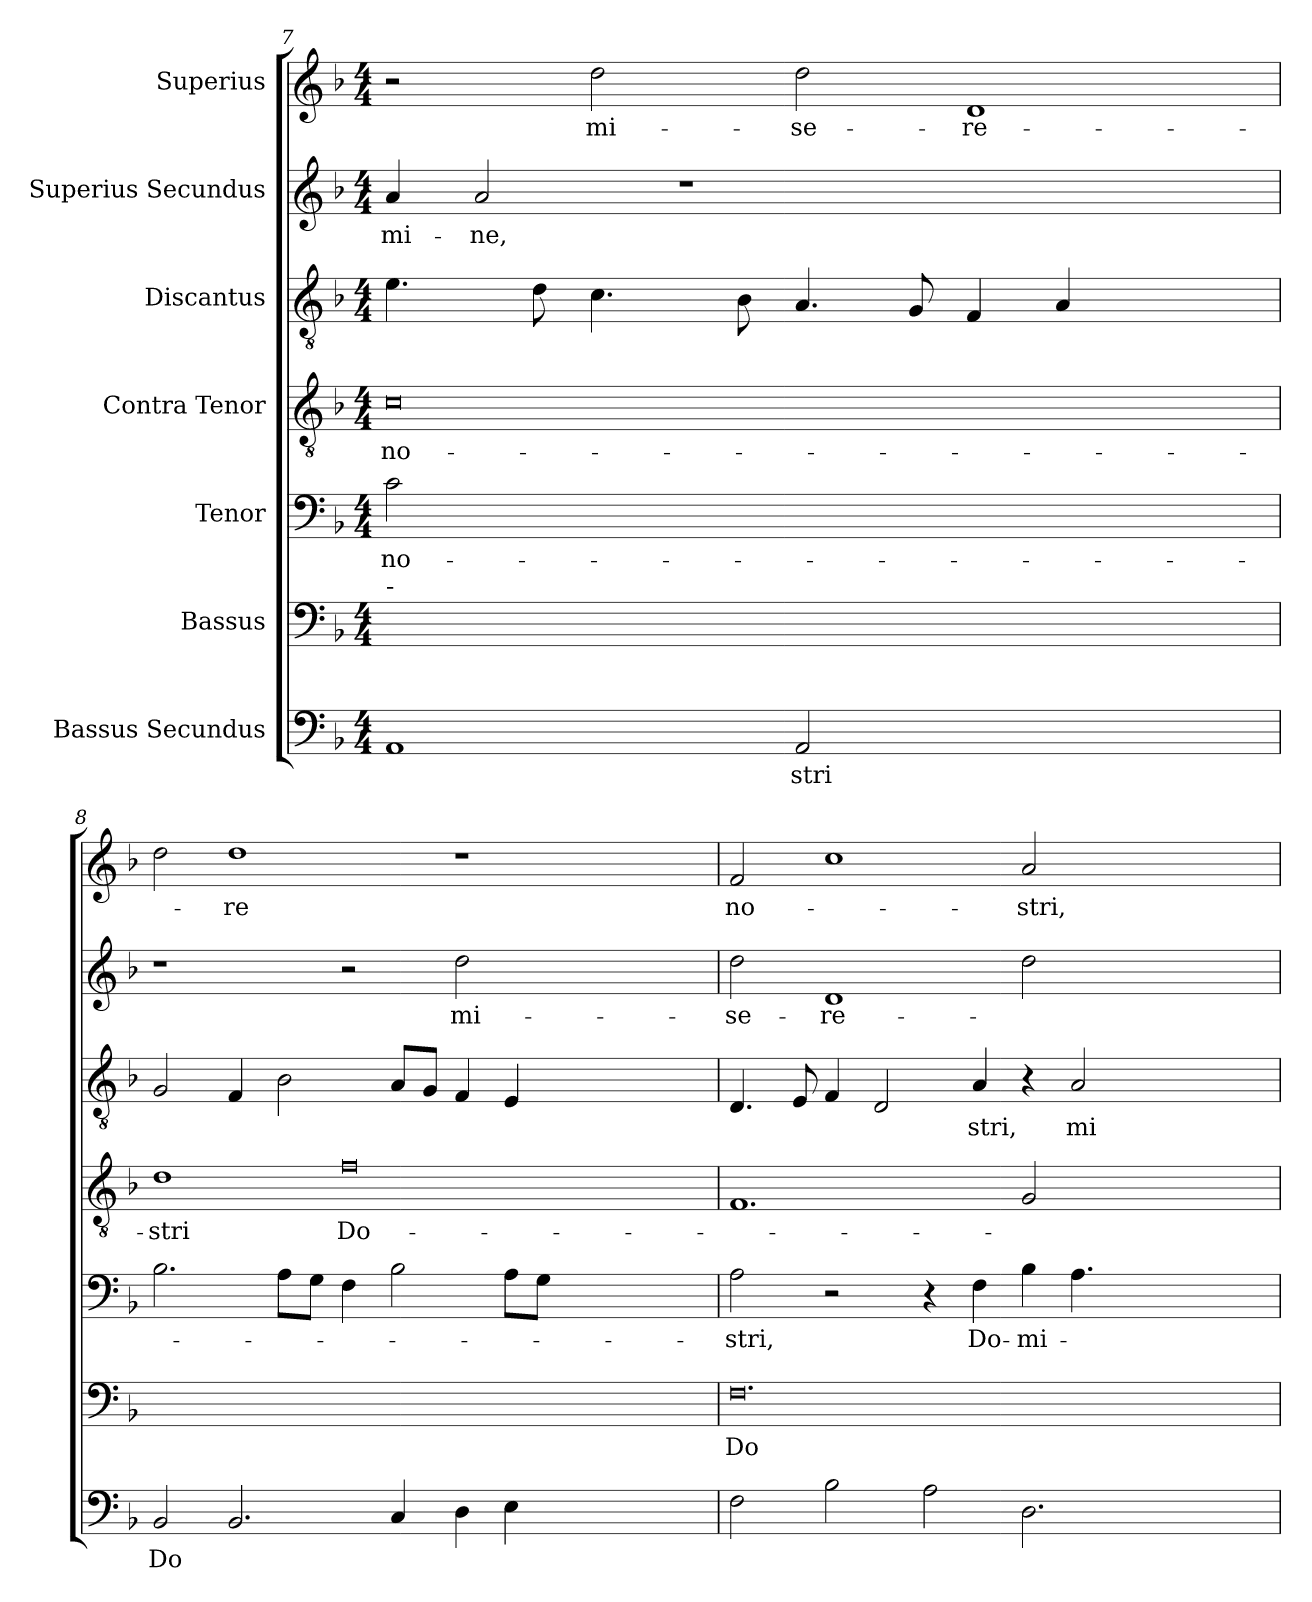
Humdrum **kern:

**kern	**text	**kern	**text	**kern	**text	**kern	**text	**kern	**text	**kern	**text	**kern	**text
*part7	*part7	*part6	*part6	*part5	*part5	*part4	*part4	*part3	*part3	*part2	*part2	*part1	*part1
*staff7	*staff7	*staff6	*staff6	*staff5	*staff5	*staff4	*staff4	*staff3	*staff3	*staff2	*staff2	*staff1	*staff1
*I"Bassus Secundus	*	*I"Bassus	*	*I"Tenor	*	*I"Contra Tenor	*	*I"Discantus	*	*I"Superius Secundus	*	*I"Superius	*
!!LO:PB:g=z
*clefF4	*	*clefF4	*	*clefF4	*	*clefGv2	*	*clefGv2	*	*clefG2	*	*clefG2	*
*k[b-]	*	*k[b-]	*	*k[b-]	*	*k[b-]	*	*k[b-]	*	*k[b-]	*	*k[b-]	*
*F:	*	*F:	*	*F:	*	*F:	*	*F:	*	*F:	*	*F:	*
*M4/4	*	*M4/4	*	*M4/4	*	*M4/4	*	*M4/4	*	*M4/4	*	*M4/4	*
=7	=7	=7	=7	=7	=7	=7	=7	=7	=7	=7	=7	=7	=7
!	!	!LO:TX:a:t=-	!	!	!	!	!	!	!	!	!	!	!
!	!	!	!LO:LY:b	!	!LO:LY:b	!	!LO:LY:b	!	!	!	!LO:LY:b	!	!
*	*	*	*	*	*	*	*	*	*	*	*	*^	*
1AA	.	[0Dyy	-stri,	2c\	no-	0c	no-	4.e\	.	4a/	-mi-	2r	0ryy	.
!	!	!	!	!	!	!	!	!	!	!	!LO:LY:b	!	!	!
.	.	.	.	.	.	.	.	.	.	2a/	-ne,	.	.	.
.	.	.	.	.	.	.	.	8d\	.	.	.	.	.	.
!	!	!	!	!	!	!	!	!	!	!	!	!	!	!LO:LY:b
.	.	.	.	0ryy	.	.	.	4.c\	.	.	.	2dd\	.	mi-
.	.	.	.	.	.	.	.	.	.	1r	.	.	.	.
.	.	.	.	.	.	.	.	8B-\	.	.	.	.	.	.
!	!LO:LY:b	!	!	!	!	!	!	!	!	!	!	!	!	!LO:LY:b
2AA/	stri	.	.	.	.	.	.	4.A/	.	.	.	2dd\	.	-se-
.	.	.	.	.	.	.	.	8G/	.	.	.	.	.	.
!	!	!	!	!	!	!	!	!	!	!	!	!	!	!LO:LY:b
1ryy	.	.	.	.	.	.	.	4F/	.	.	.	1d	.	-re-
.	.	.	.	.	.	.	.	4A/	.	2.ryy	.	.	.	.
.	.	2ryy	.	.	.	2ryy	.	2ryy	.	.	.	.	2ryy	.
!!LO:LB:g=z	!!
=8	=8	=8	=8	=8	=8	=8	=8	=8	=8	=8	=8	=8	=8	=8
!	!LO:LY:b	!	!	!	!	!	!LO:LY:b	!	!	!	!	!	!	!
2BB-/	Do	1.Dyy]	.	2.B-\	.	1d	-stri	2G/	.	1r	.	2dd\	1ryy	.
!	!	!	!	!	!	!	!	!	!	!	!	!	!	!LO:LY:b
2.BB-/	.	.	.	.	.	.	.	4F/	.	.	.	1dd	.	-re
.	.	.	.	8A\L	.	.	.	2B-\	.	.	.	.	.	.
.	.	.	.	8G\J	.	.	.	.	.	.	.	.	.	.
!	!	!	!	!	!	!	!LO:LY:b	!	!	!	!	!	!	!
.	.	.	.	4F\	.	0f	Do-	.	.	2r	.	.	2ryy	.
4C/	.	.	.	2B-\	.	.	.	8A/L	.	.	.	.	.	.
.	.	.	.	.	.	.	.	8G/J	.	.	.	.	.	.
!	!	!	!	!	!	!	!	!	!	!	!LO:LY:b	!	!	!
4D\	.	2D\yy	.	.	.	.	.	4F/	.	2dd\	mi-	1r	4ryy	.
4E\	.	.	.	8A\L	.	.	.	4E/	.	.	.	.	4ryy	.
.	.	.	.	8G\J	.	.	.	.	.	.	.	.	.	.
1ryy	.	1ryy	.	1ryy	.	.	.	1ryy	.	1ryy	.	.	1ryy	.
.	.	.	.	.	.	.	.	.	.	.	.	2ryy	.	.
*	*	*	*	*	*	*	*	*	*	*	*	*v	*v	*
=9	=9	=9	=9	=9	=9	=9	=9	=9	=9	=9	=9	=9	=9
!	!	!	!LO:LY:b	!	!LO:LY:b	!	!	!	!	!	!LO:LY:b	!	!LO:LY:b
2F\	.	0.F	Do-	2A\	-stri,	1.F	.	4.D/	.	2dd\	-se-	2f/	no-
.	.	.	.	.	.	.	.	8E/	.	.	.	.	.
!	!	!	!	!	!	!	!	!	!	!	!LO:LY:b	!	!
2B-\	.	.	.	2r	.	.	.	4F/	.	1d	-re-	1cc	.
.	.	.	.	.	.	.	.	2D/	.	.	.	.	.
2A\	.	.	.	4r	.	.	.	.	.	.	.	.	.
!	!	!	!	!	!LO:LY:b	!	!	!	!LO:LY:b	!	!	!	!
.	.	.	.	4F\	Do-	.	.	4A/	-stri,	.	.	.	.
!	!	!	!	!	!LO:LY:b	!	!	!	!	!	!	!	!LO:LY:b
2.D\	.	.	.	4B-\	-mi-	2G/	.	4r	.	2dd\	.	2a/	-stri,
!	!	!	!	!	!	!	!	!	!LO:LY:b	!	!	!	!
.	.	.	.	4.A\	.	.	.	2A/	mi-	.	.	.	.
.	.	.	.	.	.	1ryy	.	.	.	1ryy	.	1ryy	.
.	.	.	.	2..ryy	.	.	.	.	.	.	.	.	.
2.ryy	.	.	.	.	.	.	.	2.ryy	.	.	.	.	.
=	=	=	=	=	=	=	=	=	=	=	=	=	=
*-	*-	*-	*-	*-	*-	*-	*-	*-	*-	*-	*-	*-	*-
